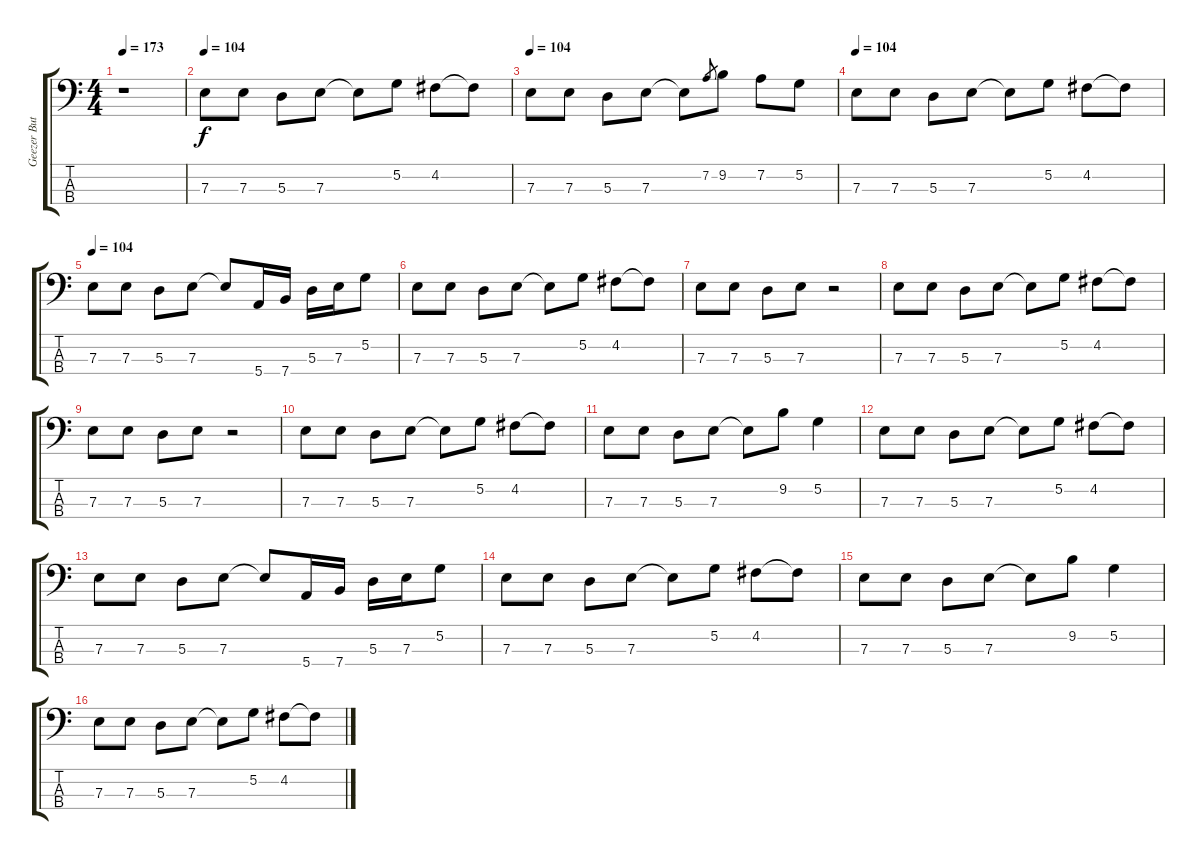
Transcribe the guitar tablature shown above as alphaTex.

\track ("Geezer Butler" "Geezer But") {instrument electricbassfinger}
\staff {score tabs}
\tuning (G2 D2 A1 E1) {hide}
\ts (4 4)
\tempo 173
\clef f4
\ks c
r.1{dy f} |
\tempo 104
7.3.8 7.3.8 5.3.8 7.3.8 7.3{t}.8 5.2.8 4.2.8 4.2{t}.8 |
\tempo 104
7.3.8 7.3.8 5.3.8 7.3.8 7.3{t}.8 7.2.8{gr} 9.2.8 7.2.8 5.2.8 |
\tempo 104
7.3.8 7.3.8 5.3.8 7.3.8 7.3{t}.8 5.2.8 4.2.8 4.2{t}.8 |
\tempo 104
7.3.8 7.3.8 5.3.8 7.3.8 7.3{t}.8 5.4.16 7.4.16 5.3.16 7.3.16 5.2.8 |
7.3.8 7.3.8 5.3.8 7.3.8 7.3{t}.8 5.2.8 4.2.8 4.2{t}.8 |
7.3.8 7.3.8 5.3.8 7.3.8 r.2 |
7.3.8 7.3.8 5.3.8 7.3.8 7.3{t}.8 5.2.8 4.2.8 4.2{t}.8 |
7.3.8 7.3.8 5.3.8 7.3.8 r.2 |
7.3.8 7.3.8 5.3.8 7.3.8 7.3{t}.8 5.2.8 4.2.8 4.2{t}.8 |
7.3.8 7.3.8 5.3.8 7.3.8 7.3{t}.8 9.2.8 5.2.4 |
7.3.8 7.3.8 5.3.8 7.3.8 7.3{t}.8 5.2.8 4.2.8 4.2{t}.8 |
7.3.8 7.3.8 5.3.8 7.3.8 7.3{t}.8 5.4.16 7.4.16 5.3.16 7.3.16 5.2.8 |
7.3.8 7.3.8 5.3.8 7.3.8 7.3{t}.8 5.2.8 4.2.8 4.2{t}.8 |
7.3.8 7.3.8 5.3.8 7.3.8 7.3{t}.8 9.2.8 5.2.4 |
7.3.8 7.3.8 5.3.8 7.3.8 7.3{t}.8 5.2.8 4.2.8 4.2{t}.8
